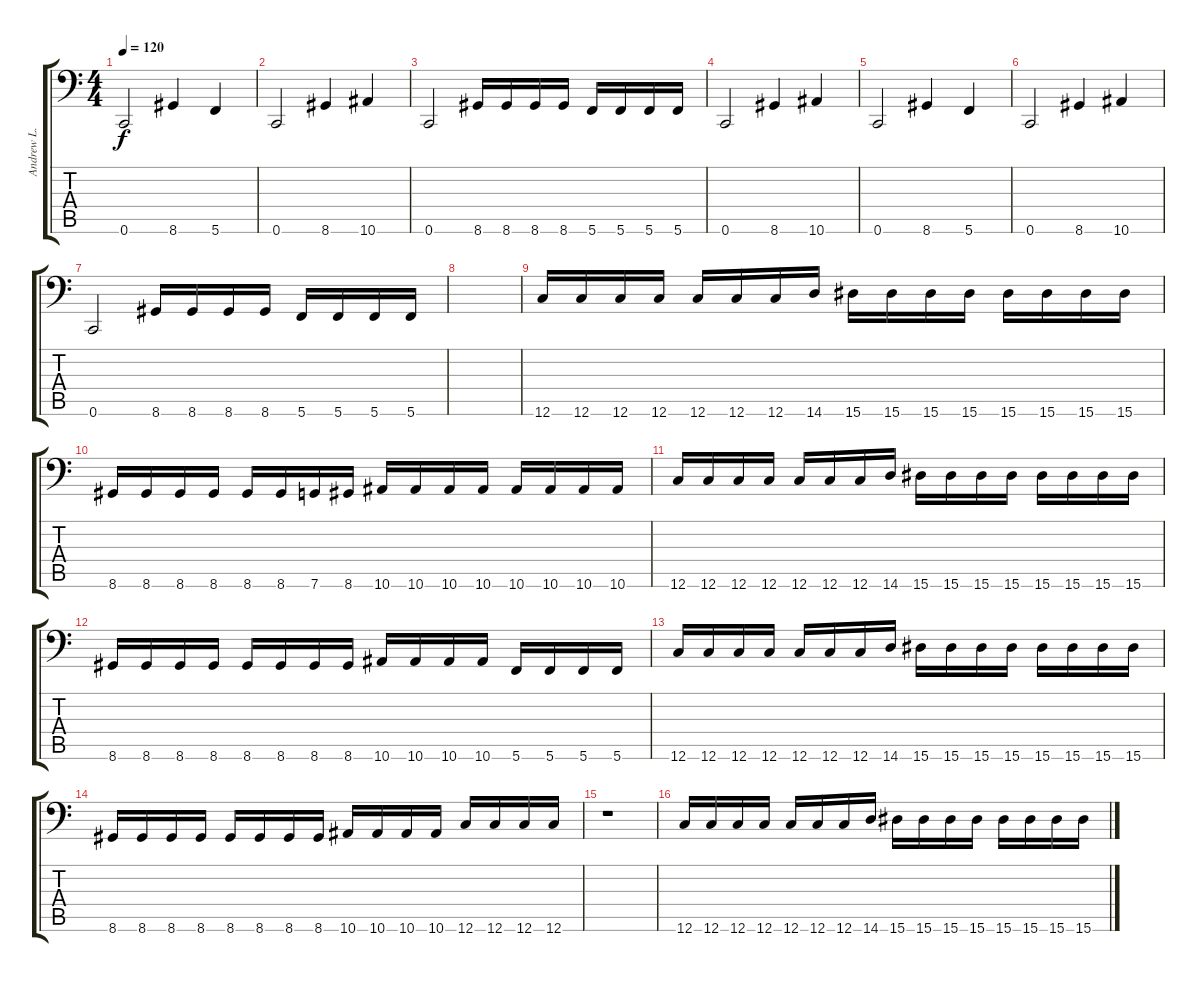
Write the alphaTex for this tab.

\track ("Andrew L." "Andrew L.") {instrument electricbassfinger}
\staff {score tabs}
\tuning (E4 B3 F2 C2 Ab1 C1) {hide}
\ts (4 4)
\tempo 120
\clef f4
\ks c
0.6.2{dy f} 8.6.4 5.6.4 |
0.6.2 8.6.4 10.6.4 |
0.6.2 8.6.16 8.6.16 8.6.16 8.6.16 5.6.16 5.6.16 5.6.16 5.6.16 |
0.6.2 8.6.4 10.6.4 |
0.6.2 8.6.4 5.6.4 |
0.6.2 8.6.4 10.6.4 |
0.6.2 8.6.16 8.6.16 8.6.16 8.6.16 5.6.16 5.6.16 5.6.16 5.6.16 |
|
12.6.16 12.6.16 12.6.16 12.6.16 12.6.16 12.6.16 12.6.16 14.6.16 15.6.16 15.6.16 15.6.16 15.6.16 15.6.16 15.6.16 15.6.16 15.6.16 |
8.6.16 8.6.16 8.6.16 8.6.16 8.6.16 8.6.16 7.6.16 8.6.16 10.6.16 10.6.16 10.6.16 10.6.16 10.6.16 10.6.16 10.6.16 10.6.16 |
12.6.16 12.6.16 12.6.16 12.6.16 12.6.16 12.6.16 12.6.16 14.6.16 15.6.16 15.6.16 15.6.16 15.6.16 15.6.16 15.6.16 15.6.16 15.6.16 |
8.6.16 8.6.16 8.6.16 8.6.16 8.6.16 8.6.16 8.6.16 8.6.16 10.6.16 10.6.16 10.6.16 10.6.16 5.6.16 5.6.16 5.6.16 5.6.16 |
12.6.16 12.6.16 12.6.16 12.6.16 12.6.16 12.6.16 12.6.16 14.6.16 15.6.16 15.6.16 15.6.16 15.6.16 15.6.16 15.6.16 15.6.16 15.6.16 |
8.6.16 8.6.16 8.6.16 8.6.16 8.6.16 8.6.16 8.6.16 8.6.16 10.6.16 10.6.16 10.6.16 10.6.16 12.6.16 12.6.16 12.6.16 12.6.16 |
r.1 |
12.6.16 12.6.16 12.6.16 12.6.16 12.6.16 12.6.16 12.6.16 14.6.16 15.6.16 15.6.16 15.6.16 15.6.16 15.6.16 15.6.16 15.6.16 15.6.16
